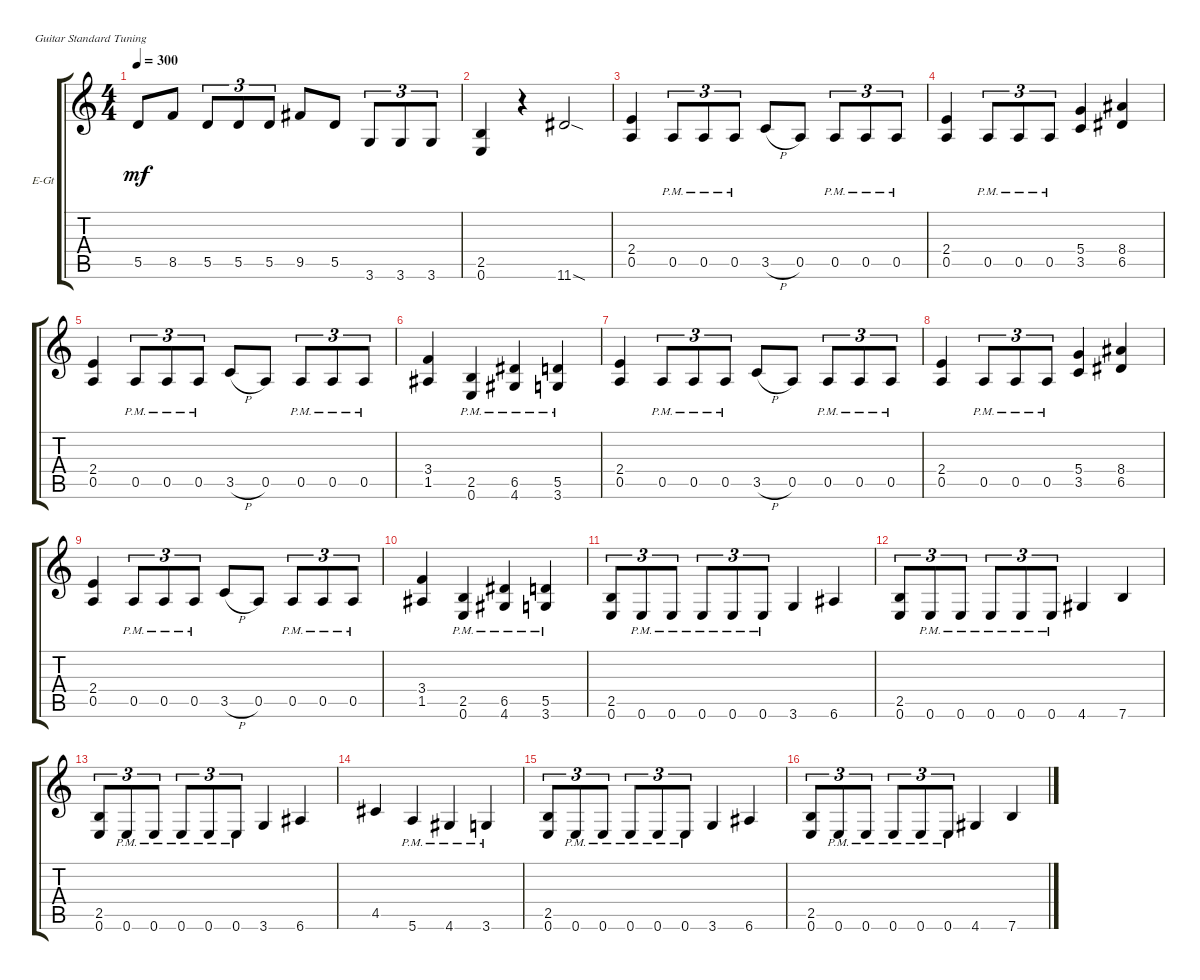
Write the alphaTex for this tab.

\defaultSystemsLayout 4
\bracketExtendMode groupsimilarinstruments
\firstSystemTrackNameOrientation horizontal
\otherSystemsTrackNameOrientation horizontal
\track ("Electric Guitar" "E-Gt") {instrument electricguitarclean}
\staff {score tabs}
\tuning (E4 B3 G3 D3 A2 E2)
\ts (4 4)
\tempo 300
\clef g2
\ks c
5.5.8{dy mf} 8.5.8 5.5.8{tu (3 2)} 5.5.8{tu (3 2)} 5.5.8{tu (3 2)} 9.5.8 5.5.8 3.6.8{tu (3 2)} 3.6.8{tu (3 2)} 3.6.8{tu (3 2)} |
(0.6 2.5).4 r.4 11.6{sod}.2 |
(0.5 2.4).4 0.5{pm}.8{tu (3 2)} 0.5{pm}.8{tu (3 2)} 0.5{pm}.8{tu (3 2)} 3.5{h}.8 0.5.8 0.5{pm}.8{tu (3 2)} 0.5{pm}.8{tu (3 2)} 0.5{pm}.8{tu (3 2)} |
(0.5 2.4).4 0.5{pm}.8{tu (3 2)} 0.5{pm}.8{tu (3 2)} 0.5{pm}.8{tu (3 2)} (3.5 5.4).4 (6.5 8.4).4 |
(0.5 2.4).4 0.5{pm}.8{tu (3 2)} 0.5{pm}.8{tu (3 2)} 0.5{pm}.8{tu (3 2)} 3.5{h}.8 0.5.8 0.5{pm}.8{tu (3 2)} 0.5{pm}.8{tu (3 2)} 0.5{pm}.8{tu (3 2)} |
(1.5 3.4).4 (0.6{pm} 2.5{pm}).4 (4.6{pm} 6.5{pm}).4 (3.6{pm} 5.5{pm}).4 |
(0.5 2.4).4 0.5{pm}.8{tu (3 2)} 0.5{pm}.8{tu (3 2)} 0.5{pm}.8{tu (3 2)} 3.5{h}.8 0.5.8 0.5{pm}.8{tu (3 2)} 0.5{pm}.8{tu (3 2)} 0.5{pm}.8{tu (3 2)} |
(0.5 2.4).4 0.5{pm}.8{tu (3 2)} 0.5{pm}.8{tu (3 2)} 0.5{pm}.8{tu (3 2)} (3.5 5.4).4 (6.5 8.4).4 |
(0.5 2.4).4 0.5{pm}.8{tu (3 2)} 0.5{pm}.8{tu (3 2)} 0.5{pm}.8{tu (3 2)} 3.5{h}.8 0.5.8 0.5{pm}.8{tu (3 2)} 0.5{pm}.8{tu (3 2)} 0.5{pm}.8{tu (3 2)} |
(1.5 3.4).4 (0.6{pm} 2.5{pm}).4 (4.6{pm} 6.5{pm}).4 (3.6{pm} 5.5{pm}).4 |
(0.6 2.5).8{tu (3 2)} 0.6{pm}.8{tu (3 2)} 0.6{pm}.8{tu (3 2)} 0.6{pm}.8{tu (3 2)} 0.6{pm}.8{tu (3 2)} 0.6{pm}.8{tu (3 2)} 3.6.4 6.6.4 |
(0.6 2.5).8{tu (3 2)} 0.6{pm}.8{tu (3 2)} 0.6{pm}.8{tu (3 2)} 0.6{pm}.8{tu (3 2)} 0.6{pm}.8{tu (3 2)} 0.6{pm}.8{tu (3 2)} 4.6.4 7.6.4 |
(0.6 2.5).8{tu (3 2)} 0.6{pm}.8{tu (3 2)} 0.6{pm}.8{tu (3 2)} 0.6{pm}.8{tu (3 2)} 0.6{pm}.8{tu (3 2)} 0.6{pm}.8{tu (3 2)} 3.6.4 6.6.4 |
4.5.4 5.6{pm}.4 4.6{pm}.4 3.6{pm}.4 |
(0.6 2.5).8{tu (3 2)} 0.6{pm}.8{tu (3 2)} 0.6{pm}.8{tu (3 2)} 0.6{pm}.8{tu (3 2)} 0.6{pm}.8{tu (3 2)} 0.6{pm}.8{tu (3 2)} 3.6.4 6.6.4 |
(0.6 2.5).8{tu (3 2)} 0.6{pm}.8{tu (3 2)} 0.6{pm}.8{tu (3 2)} 0.6{pm}.8{tu (3 2)} 0.6{pm}.8{tu (3 2)} 0.6{pm}.8{tu (3 2)} 4.6.4 7.6.4
